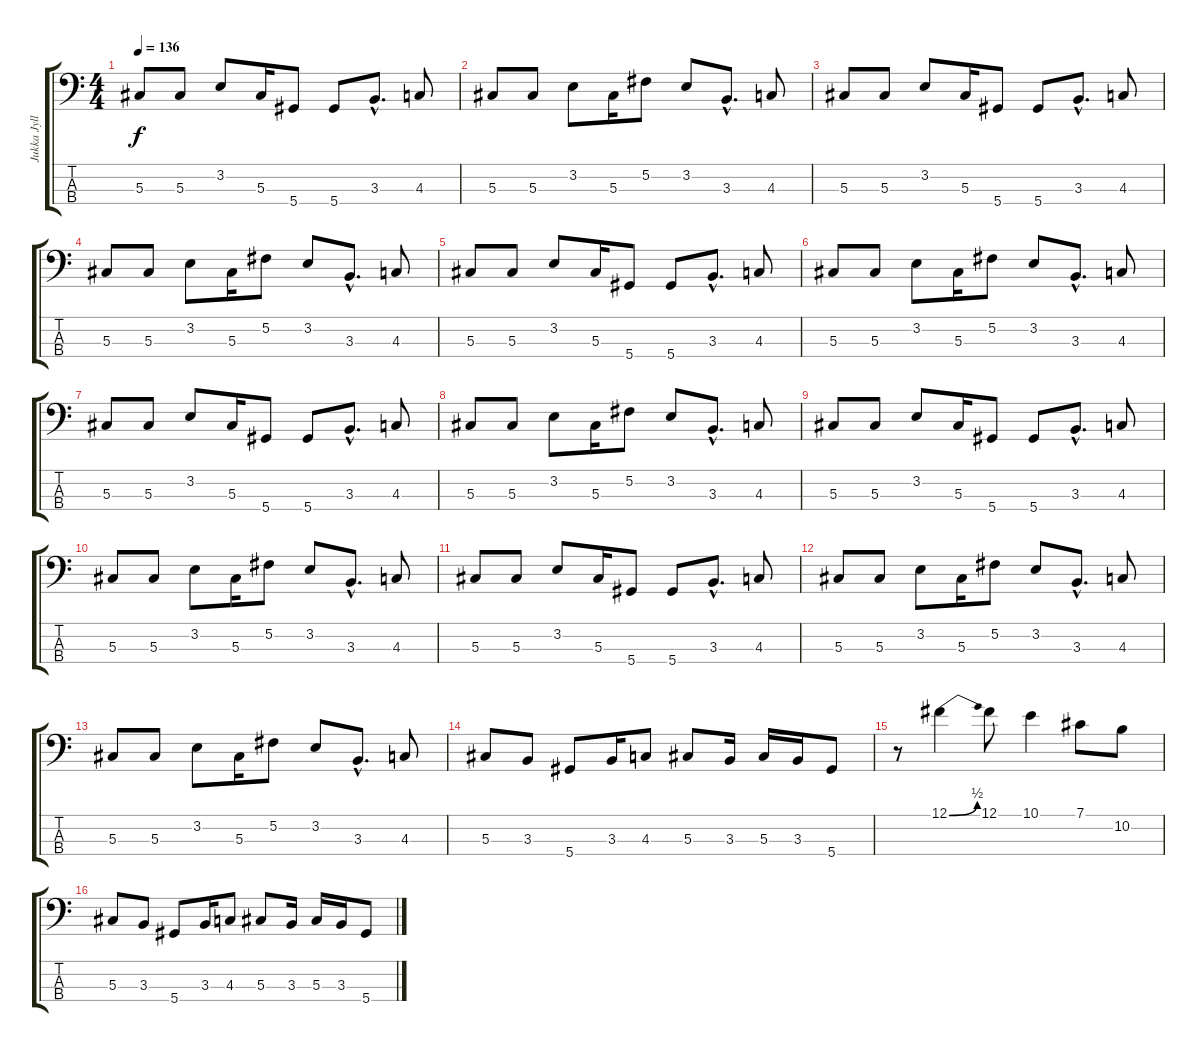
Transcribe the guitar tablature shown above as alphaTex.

\track ("Jukka Jylli - Bass" "Jukka Jyll") {instrument electricbassfinger}
\staff {score tabs}
\tuning (Gb2 Db2 Ab1 Eb1) {hide}
\ts (4 4)
\tempo 136
\clef f4
\ks c
5.3.8{dy f} 5.3.8 3.2.8 5.3.16 5.4.8 5.4.8 3.3{hac}.8{d} 4.3.8 |
5.3.8 5.3.8 3.2.8 5.3.16 5.2.8 3.2.8 3.3{hac}.8{d} 4.3.8 |
5.3.8 5.3.8 3.2.8 5.3.16 5.4.8 5.4.8 3.3{hac}.8{d} 4.3.8 |
5.3.8 5.3.8 3.2.8 5.3.16 5.2.8 3.2.8 3.3{hac}.8{d} 4.3.8 |
5.3.8 5.3.8 3.2.8 5.3.16 5.4.8 5.4.8 3.3{hac}.8{d} 4.3.8 |
5.3.8 5.3.8 3.2.8 5.3.16 5.2.8 3.2.8 3.3{hac}.8{d} 4.3.8 |
5.3.8 5.3.8 3.2.8 5.3.16 5.4.8 5.4.8 3.3{hac}.8{d} 4.3.8 |
5.3.8 5.3.8 3.2.8 5.3.16 5.2.8 3.2.8 3.3{hac}.8{d} 4.3.8 |
5.3.8 5.3.8 3.2.8 5.3.16 5.4.8 5.4.8 3.3{hac}.8{d} 4.3.8 |
5.3.8 5.3.8 3.2.8 5.3.16 5.2.8 3.2.8 3.3{hac}.8{d} 4.3.8 |
5.3.8 5.3.8 3.2.8 5.3.16 5.4.8 5.4.8 3.3{hac}.8{d} 4.3.8 |
5.3.8 5.3.8 3.2.8 5.3.16 5.2.8 3.2.8 3.3{hac}.8{d} 4.3.8 |
5.3.8 5.3.8 3.2.8 5.3.16 5.2.8 3.2.8 3.3{hac}.8{d} 4.3.8 |
5.3.8{volume 11} 3.3.8 5.4.8 3.3.16 4.3.8 5.3.8 3.3.16 5.3.16 3.3.16 5.4.8 |
r.8 12.1{be (bend 0 0 60 2)}.4 12.1.8 10.1.4 7.1.8 10.2.8 |
5.3.8 3.3.8 5.4.8 3.3.16 4.3.8 5.3.8 3.3.16 5.3.16 3.3.16 5.4.8
